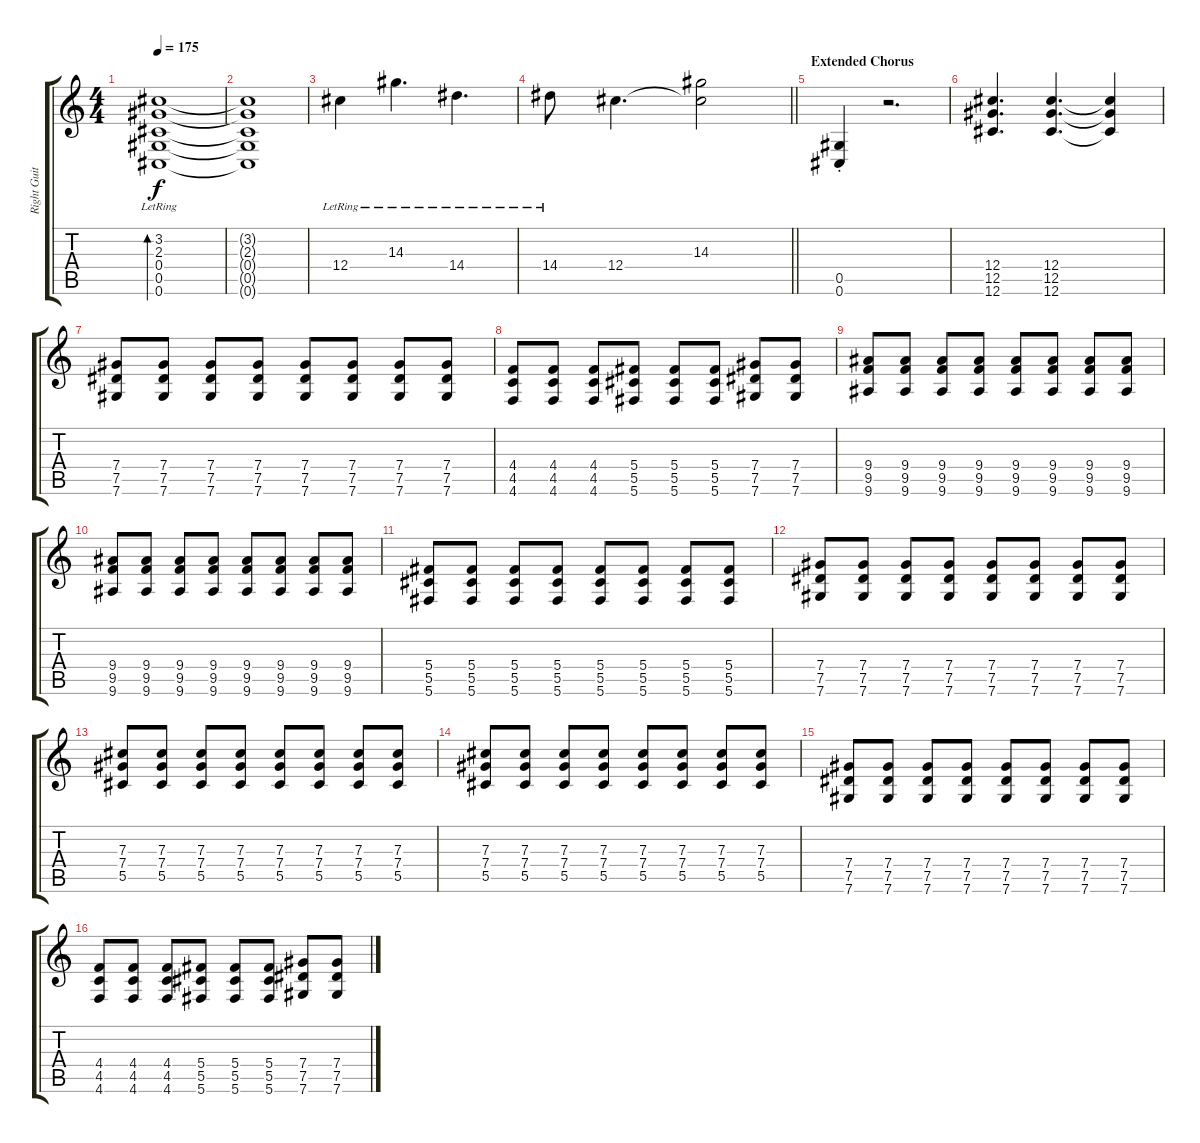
\track ("Right Guitar" "Right Guit") {instrument electricguitarclean}
\staff {score tabs}
\tuning (Eb4 Bb3 Gb3 Db3 Ab2 Db2) {hide}
\ts (4 4)
\tempo 175
\clef g2
\ks c
(3.2{lr} 2.3{lr} 0.4{lr} 0.5{lr} 0.6{lr}).1{bd 480 dy f instrument electricguitarclean} |
(3.2{t} 2.3{t} 0.4{t} 0.5{t} 0.6{t}).1 |
12.4{lr}.4 14.3{lr}.4{d} 14.4{lr}.4{d} |
\barLineRight lightlight
14.4{lr}.8 12.4.4{d} (14.3 12.4{t}).2 |
\section ("" "Extended Chorus")
(0.5{st} 0.6{st}).4{instrument distortionguitar} r.2{d} |
(12.4 12.5 12.6).4{d} (12.4 12.5 12.6).4{d} (12.4{t} 12.5{t} 12.6{t}).4 |
(7.4 7.5 7.6).8 (7.4 7.5 7.6).8 (7.4 7.5 7.6).8 (7.4 7.5 7.6).8 (7.4 7.5 7.6).8 (7.4 7.5 7.6).8 (7.4 7.5 7.6).8 (7.4 7.5 7.6).8 |
(4.4 4.5 4.6).8 (4.4 4.5 4.6).8 (4.4 4.5 4.6).8 (5.4 5.5 5.6).8 (5.4 5.5 5.6).8 (5.4 5.5 5.6).8 (7.4 7.5 7.6).8 (7.4 7.5 7.6).8 |
(9.4 9.5 9.6).8 (9.4 9.5 9.6).8 (9.4 9.5 9.6).8 (9.4 9.5 9.6).8 (9.4 9.5 9.6).8 (9.4 9.5 9.6).8 (9.4 9.5 9.6).8 (9.4 9.5 9.6).8 |
(9.4 9.5 9.6).8 (9.4 9.5 9.6).8 (9.4 9.5 9.6).8 (9.4 9.5 9.6).8 (9.4 9.5 9.6).8 (9.4 9.5 9.6).8 (9.4 9.5 9.6).8 (9.4 9.5 9.6).8 |
(5.4 5.5 5.6).8 (5.4 5.5 5.6).8 (5.4 5.5 5.6).8 (5.4 5.5 5.6).8 (5.4 5.5 5.6).8 (5.4 5.5 5.6).8 (5.4 5.5 5.6).8 (5.4 5.5 5.6).8 |
(7.4 7.5 7.6).8 (7.4 7.5 7.6).8 (7.4 7.5 7.6).8 (7.4 7.5 7.6).8 (7.4 7.5 7.6).8 (7.4 7.5 7.6).8 (7.4 7.5 7.6).8 (7.4 7.5 7.6).8 |
(7.3 7.4 5.5).8 (7.3 7.4 5.5).8 (7.3 7.4 5.5).8 (7.3 7.4 5.5).8 (7.3 7.4 5.5).8 (7.3 7.4 5.5).8 (7.3 7.4 5.5).8 (7.3 7.4 5.5).8 |
(7.3 7.4 5.5).8 (7.3 7.4 5.5).8 (7.3 7.4 5.5).8 (7.3 7.4 5.5).8 (7.3 7.4 5.5).8 (7.3 7.4 5.5).8 (7.3 7.4 5.5).8 (7.3 7.4 5.5).8 |
(7.4 7.5 7.6).8 (7.4 7.5 7.6).8 (7.4 7.5 7.6).8 (7.4 7.5 7.6).8 (7.4 7.5 7.6).8 (7.4 7.5 7.6).8 (7.4 7.5 7.6).8 (7.4 7.5 7.6).8 |
(4.4 4.5 4.6).8 (4.4 4.5 4.6).8 (4.4 4.5 4.6).8 (5.4 5.5 5.6).8 (5.4 5.5 5.6).8 (5.4 5.5 5.6).8 (7.4 7.5 7.6).8 (7.4 7.5 7.6).8
